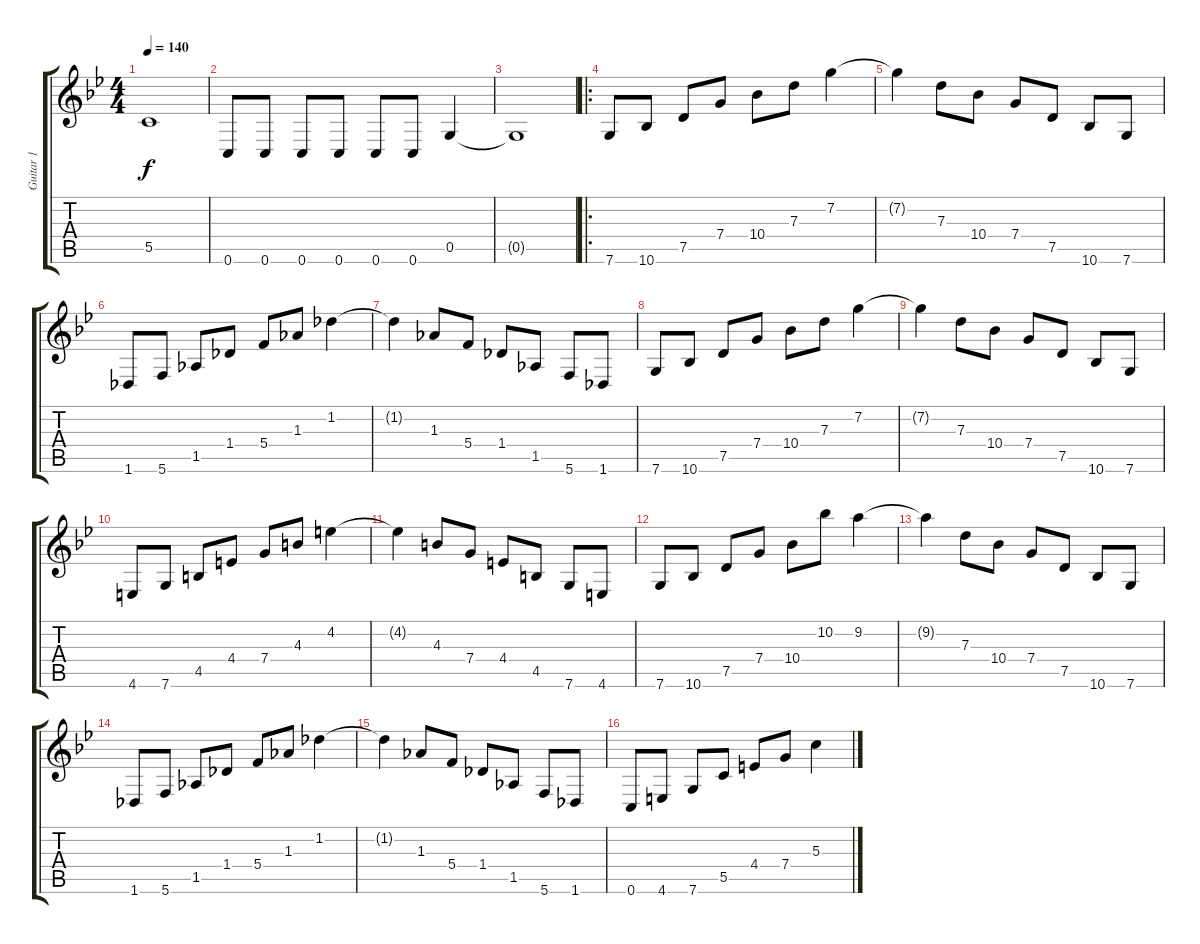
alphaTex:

\track ("Guitar 1" "Guitar 1") {instrument distortionguitar}
\staff {score tabs}
\tuning (E4 C4 G3 C3 G2 C2) {hide}
\ts (4 4)
\tempo 140
\clef g2
\ks gminor
5.5{t}.1{dy f} |
0.6.8 0.6.8 0.6.8 0.6.8 0.6.8 0.6.8 0.5.4 |
0.5{t}.1 |
\ro
7.6.8 10.6.8 7.5.8 7.4.8 10.4.8 7.3.8 7.2.4 |
7.2{t}.4 7.3.8 10.4.8 7.4.8 7.5.8 10.6.8 7.6.8 |
1.6.8 5.6.8 1.5.8 1.4.8 5.4.8 1.3.8 1.2.4 |
1.2{t}.4 1.3.8 5.4.8 1.4.8 1.5.8 5.6.8 1.6.8 |
7.6.8 10.6.8 7.5.8 7.4.8 10.4.8 7.3.8 7.2.4 |
7.2{t}.4 7.3.8 10.4.8 7.4.8 7.5.8 10.6.8 7.6.8 |
4.6.8 7.6.8 4.5.8 4.4.8 7.4.8 4.3.8 4.2.4 |
4.2{t}.4 4.3.8 7.4.8 4.4.8 4.5.8 7.6.8 4.6.8 |
7.6.8 10.6.8 7.5.8 7.4.8 10.4.8 10.2.8 9.2.4 |
9.2{t}.4 7.3.8 10.4.8 7.4.8 7.5.8 10.6.8 7.6.8 |
1.6.8 5.6.8 1.5.8 1.4.8 5.4.8 1.3.8 1.2.4 |
1.2{t}.4 1.3.8 5.4.8 1.4.8 1.5.8 5.6.8 1.6.8 |
0.6.8 4.6.8 7.6.8 5.5.8 4.4.8 7.4.8 5.3.4
